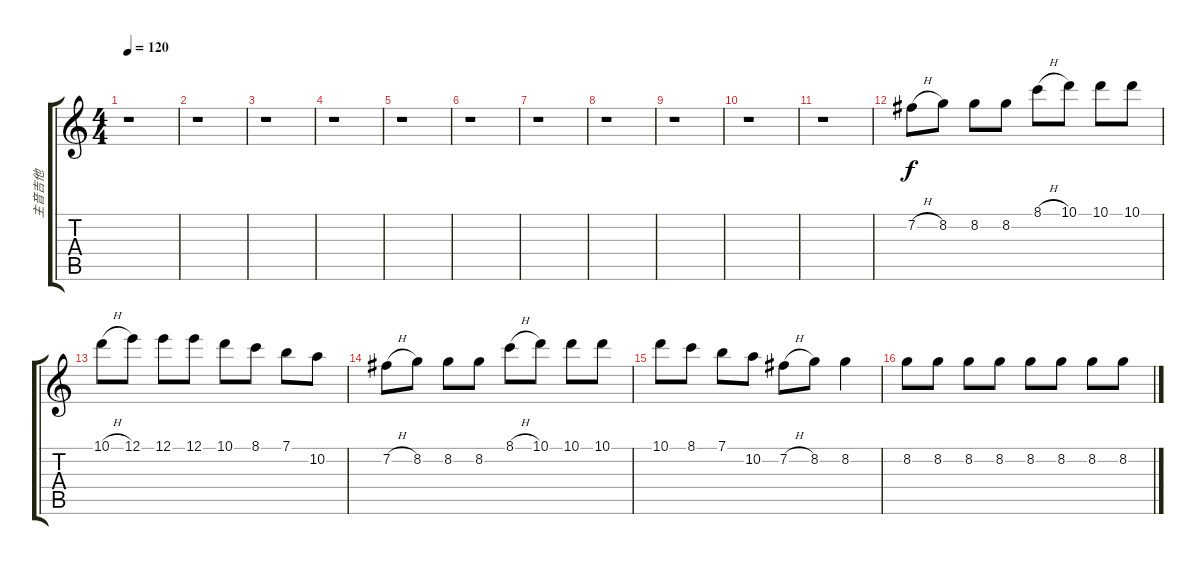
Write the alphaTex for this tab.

\track ("主音吉他" "主音吉他") {instrument distortionguitar}
\staff {score tabs}
\tuning (E4 B3 G3 D3 A2 E2) {hide}
\ts (4 4)
\tempo 120
\clef g2
\ks c
r.1{dy f} |
r.1 |
r.1 |
r.1 |
r.1 |
r.1 |
r.1 |
r.1 |
r.1 |
r.1 |
r.1 |
7.2{h}.8 8.2.8 8.2.8 8.2.8 8.1{h}.8 10.1.8 10.1.8 10.1.8 |
10.1{h}.8 12.1.8 12.1.8 12.1.8 10.1.8 8.1.8 7.1.8 10.2.8 |
7.2{h}.8 8.2.8 8.2.8 8.2.8 8.1{h}.8 10.1.8 10.1.8 10.1.8 |
10.1.8 8.1.8 7.1.8 10.2.8 7.2{h}.8 8.2.8 8.2.4 |
8.2.8 8.2.8 8.2.8 8.2.8 8.2.8 8.2.8 8.2.8 8.2.8
